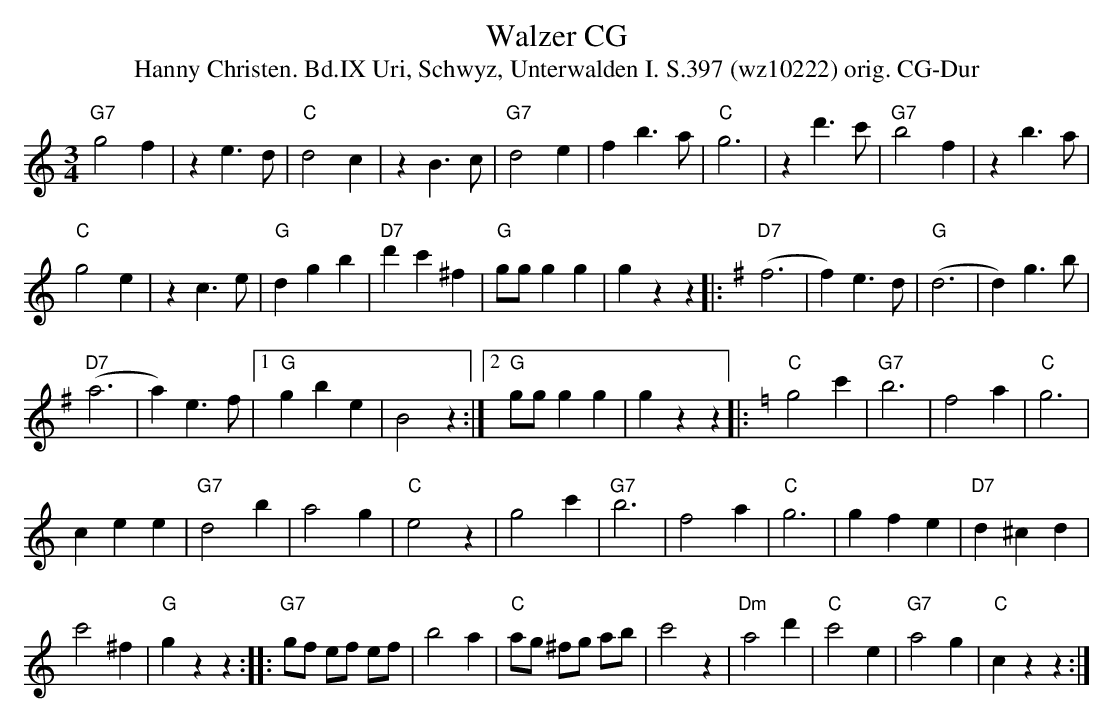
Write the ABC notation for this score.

X:1
T: Walzer CG
T:Hanny Christen. Bd.IX Uri, Schwyz, Unterwalden I. S.397 (wz10222) orig. CG-Dur
M:3/4
L:1/4
K:C
"G7"g2f | z e>d | "C"d2c | z B>c | "G7"d2e | f b>a | "C"g3 | z d'>c' | "G7"b2f | z b>a |
"C"g2e | z c>e | "G"dgb | "D7"d'c' ^f | "G"g/g/ gg |  g zz |: [K:G] "D7"(f3 | f) e>d | "G"(d3 | d) g>b |
"D7"(a3 | a) e>f |1 "G"gbe | B2z :|2 "G"g/g/ gg | g zz |: [K:C] "C"g2c' | "G7"b3 | f2a | "C"g3 |
cee | "G7"d2b | a2g | "C"e2z | g2c' | "G7"b3 | f2a | "C"g3 | gfe | "D7"d^cd |
c'2 ^f | "G"g zz :: "G7"g/f/ e/f/ e/f/ | b2a | "C"a/g/ ^f/g/ a/b/ | c'2z | "Dm"a2d' | "C"c'2e | "G7"a2g | "C"c zz :|
